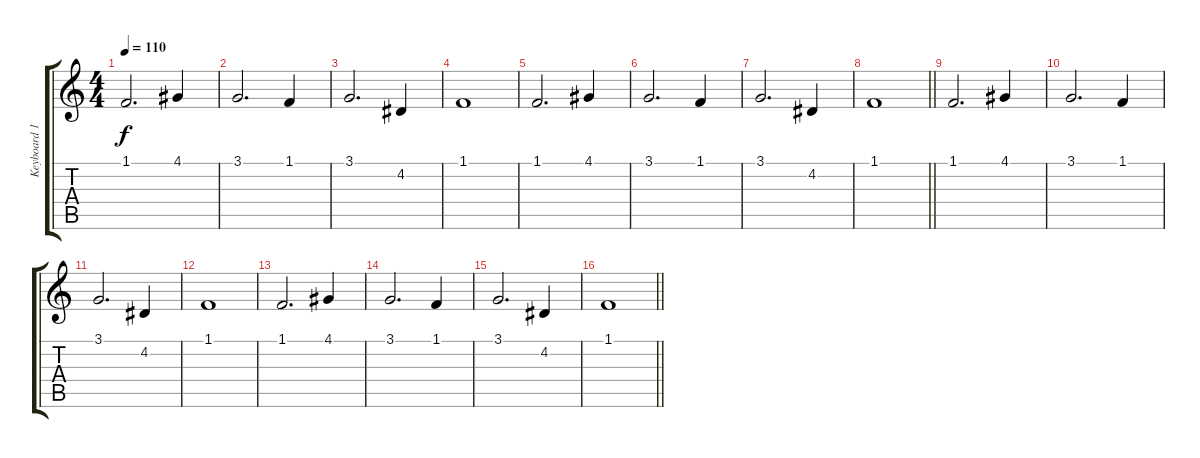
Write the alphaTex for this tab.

\track ("Keyboard 1 (Mid)" "Keyboard 1") {instrument stringensemble1}
\staff {score tabs}
\tuning (E4 B3 G3 D3 A2 E2) {hide}
\ts (4 4)
\tempo 110
\clef g2
\ks c
1.1.2{d dy f} 4.1.4 |
3.1.2{d} 1.1.4 |
3.1.2{d} 4.2.4 |
1.1.1 |
1.1.2{d} 4.1.4 |
3.1.2{d} 1.1.4 |
3.1.2{d} 4.2.4 |
\barLineRight lightlight
1.1.1 |
1.1.2{d} 4.1.4 |
3.1.2{d} 1.1.4 |
3.1.2{d} 4.2.4 |
1.1.1 |
1.1.2{d} 4.1.4 |
3.1.2{d} 1.1.4 |
3.1.2{d} 4.2.4 |
\barLineRight lightlight
1.1.1
